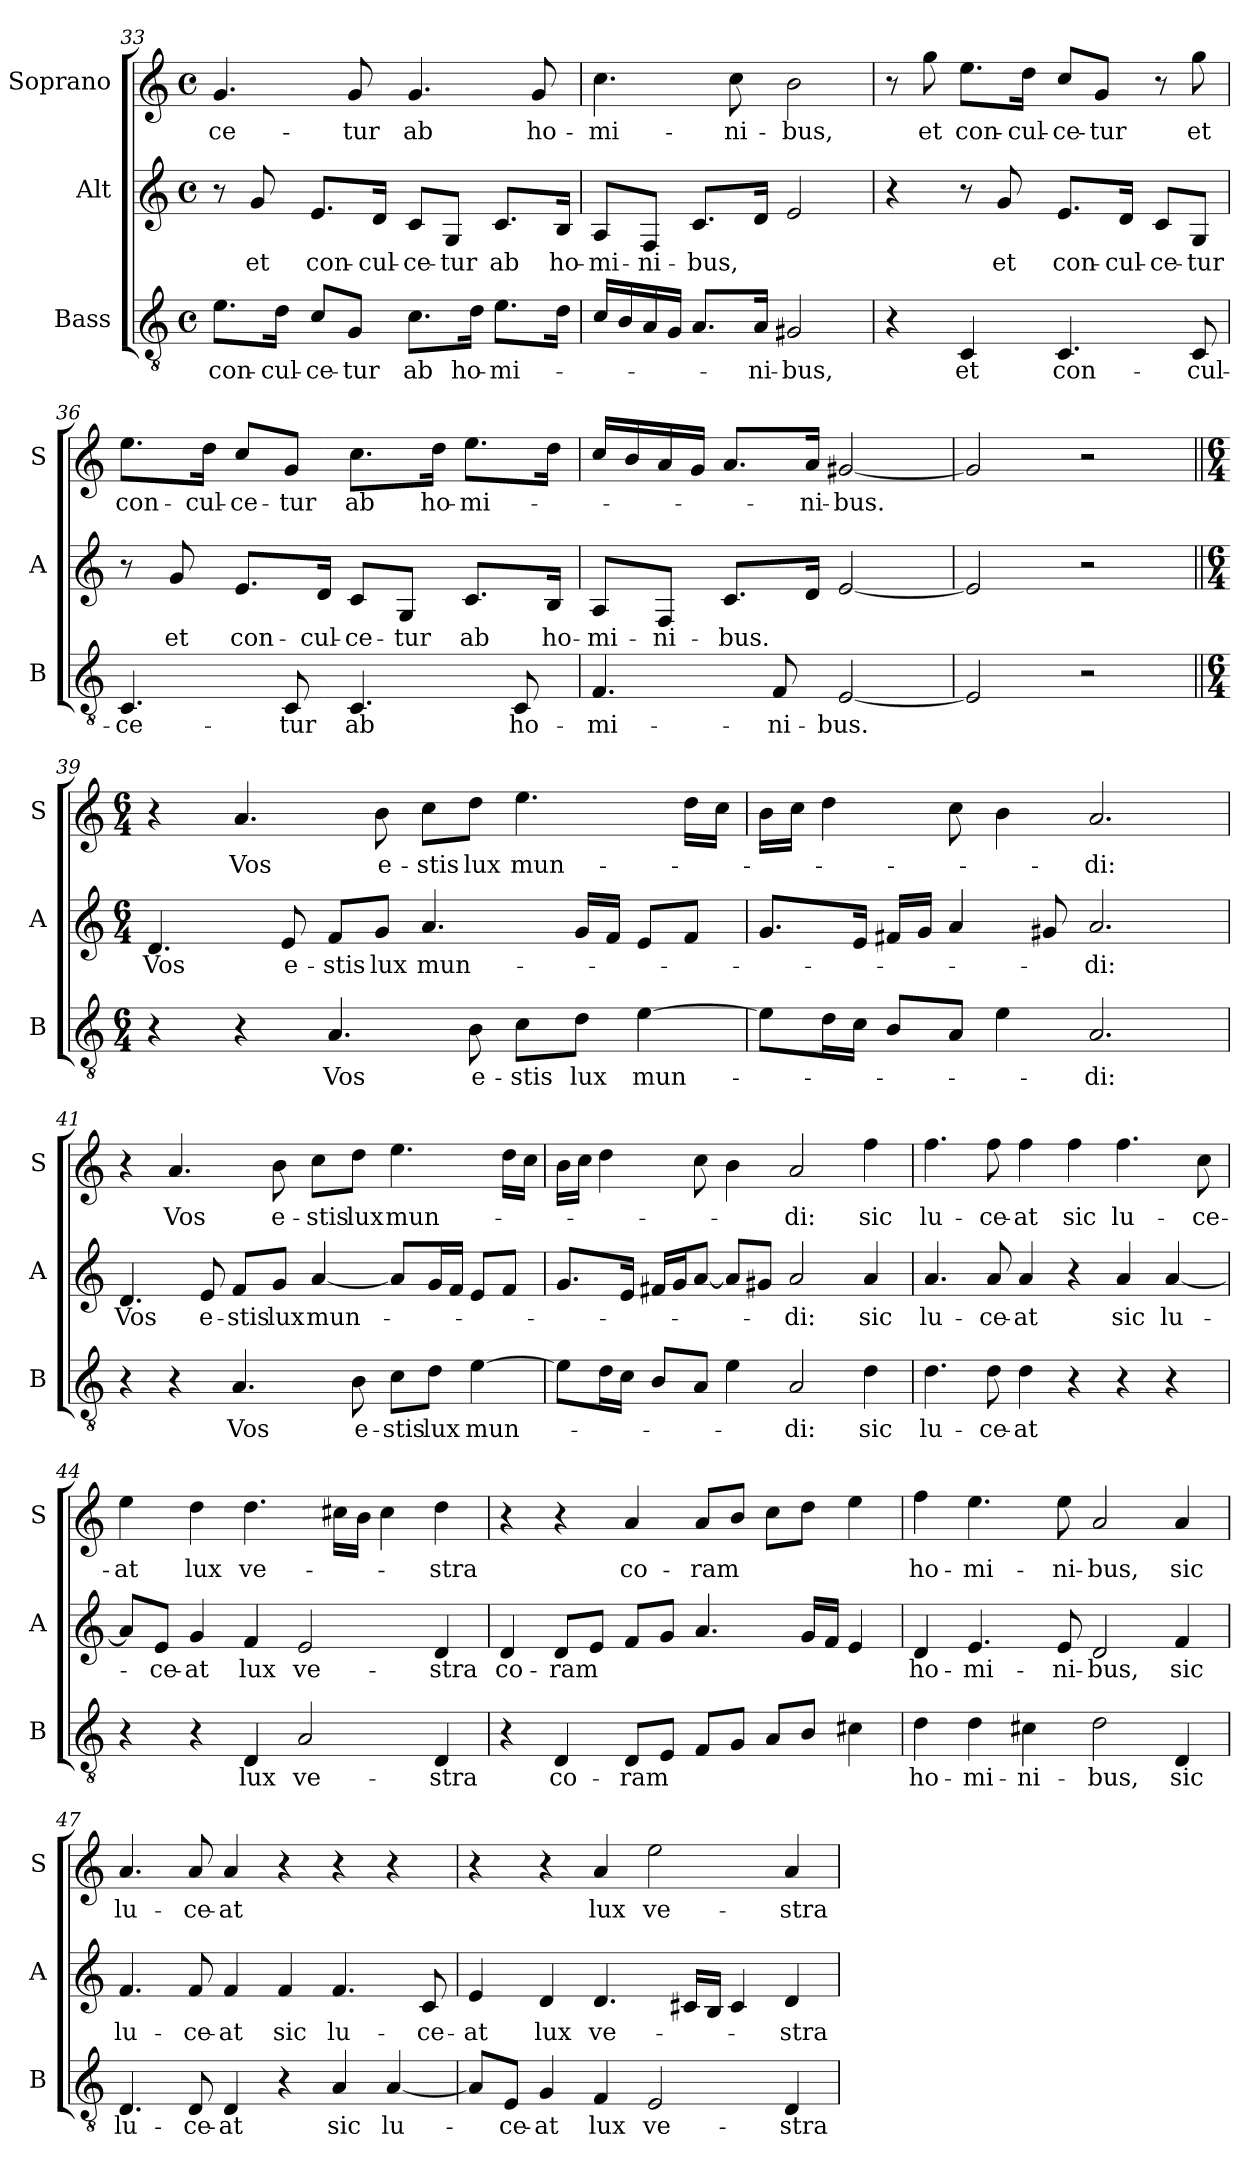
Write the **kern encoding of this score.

**kern	**text	**kern	**text	**kern	**text
*part3	*part3	*part2	*part2	*part1	*part1
*staff3	*staff3	*staff2	*staff2	*staff1	*staff1
*I"Bass	*	*I"Alt	*	*I"Soprano	*
*I'B	*	*I'A	*	*I'S	*
*clefGv2	*	*clefG2	*	*clefG2	*
*k[]	*	*k[]	*	*k[]	*
*C:	*	*C:	*	*C:	*
*M4/4	*	*M4/4	*	*M4/4	*
*met(c)	*	*met(c)	*	*met(c)	*
=33	=33	=33	=33	=33	=33
!	!LO:LY:b	!	!	!	!LO:LY:b
8.e\L	con-	8r	.	4.g/	-ce-
!	!	!	!LO:LY:b	!	!
.	.	8g/	et	.	.
!	!LO:LY:b	!	!	!	!
16d\Jk	-cul-	.	.	.	.
!	!LO:LY:b	!	!LO:LY:b	!	!
8c/L	-ce-	8.e/L	con-	.	.
!	!LO:LY:b	!	!	!	!LO:LY:b
8G/J	-tur	.	.	8g/	-tur
!	!	!	!LO:LY:b	!	!
.	.	16d/Jk	-cul-	.	.
!	!LO:LY:b	!	!LO:LY:b	!	!LO:LY:b
8.c\L	ab	8c/L	-ce-	4.g/	ab
!	!	!	!LO:LY:b	!	!
.	.	8G/J	-tur	.	.
!	!LO:LY:b	!	!	!	!
16d\Jk	ho-	.	.	.	.
!	!LO:LY:b	!	!LO:LY:b	!	!
8.e\L	-mi-	8.c/L	ab	.	.
!	!	!	!	!	!LO:LY:b
.	.	.	.	8g/	ho-
!	!	!	!LO:LY:b	!	!
16d\Jk	.	16B/Jk	ho-	.	.
!!LO:LB:g=z
=34	=34	=34	=34	=34	=34
!	!	!	!LO:LY:b	!	!LO:LY:b
16c/LL	.	8A/L	-mi-	4.cc\	-mi-
16B/	.	.	.	.	.
!	!	!	!LO:LY:b	!	!
16A/	.	8F/J	-ni-	.	.
16G/JJ	.	.	.	.	.
!	!	!	!LO:LY:b	!	!
8.A/L	.	8.c/L	-bus,	.	.
!	!	!	!	!	!LO:LY:b
.	.	.	.	8cc\	-ni-
!	!LO:LY:b	!	!	!	!
16A/Jk	-ni-	16d/Jk	.	.	.
!	!LO:LY:b	!	!	!	!LO:LY:b
2G#X/	-bus,	2e/	.	2b\	-bus,
=35	=35	=35	=35	=35	=35
4r	.	4r	.	8r	.
!	!	!	!	!	!LO:LY:b
.	.	.	.	8gg\	et
!	!LO:LY:b	!	!	!	!LO:LY:b
4C/	et	8r	.	8.ee\L	con-
!	!	!	!LO:LY:b	!	!
.	.	8g/	et	.	.
!	!	!	!	!	!LO:LY:b
.	.	.	.	16dd\Jk	-cul-
!	!LO:LY:b	!	!LO:LY:b	!	!LO:LY:b
4.C/	con-	8.e/L	con-	8cc/L	-ce-
!	!	!	!	!	!LO:LY:b
.	.	.	.	8g/J	-tur
!	!	!	!LO:LY:b	!	!
.	.	16d/Jk	-cul-	.	.
!	!	!	!LO:LY:b	!	!
.	.	8c/L	-ce-	8r	.
!	!LO:LY:b	!	!LO:LY:b	!	!LO:LY:b
8C/	-cul-	8G/J	-tur	8gg\	et
=36	=36	=36	=36	=36	=36
!	!LO:LY:b	!	!	!	!LO:LY:b
4.C/	-ce-	8r	.	8.ee\L	con-
!	!	!	!LO:LY:b	!	!
.	.	8g/	et	.	.
!	!	!	!	!	!LO:LY:b
.	.	.	.	16dd\Jk	-cul-
!	!	!	!LO:LY:b	!	!LO:LY:b
.	.	8.e/L	con-	8cc/L	-ce-
!	!LO:LY:b	!	!	!	!LO:LY:b
8C/	-tur	.	.	8g/J	-tur
!	!	!	!LO:LY:b	!	!
.	.	16d/Jk	-cul-	.	.
!	!LO:LY:b	!	!LO:LY:b	!	!LO:LY:b
4.C/	ab	8c/L	-ce-	8.cc\L	ab
!	!	!	!LO:LY:b	!	!
.	.	8G/J	-tur	.	.
!	!	!	!	!	!LO:LY:b
.	.	.	.	16dd\Jk	ho-
!	!	!	!LO:LY:b	!	!LO:LY:b
.	.	8.c/L	ab	8.ee\L	-mi-
!	!LO:LY:b	!	!	!	!
8C/	ho-	.	.	.	.
!	!	!	!LO:LY:b	!	!
.	.	16B/Jk	ho-	16dd\Jk	.
=37	=37	=37	=37	=37	=37
!	!LO:LY:b	!	!LO:LY:b	!	!
4.F/	-mi-	8A/L	-mi-	16cc/LL	.
.	.	.	.	16b/	.
!	!	!	!LO:LY:b	!	!
.	.	8F/J	-ni-	16a/	.
.	.	.	.	16g/JJ	.
!	!	!	!LO:LY:b	!	!
.	.	8.c/L	-bus.	8.a/L	.
!	!LO:LY:b	!	!	!	!
8F/	-ni-	.	.	.	.
!	!	!	!	!	!LO:LY:b
.	.	16d/Jk	.	16a/Jk	-ni-
!	!LO:LY:b	!	!	!	!LO:LY:b
[2E/	-bus.	[2e/	.	[2g#X/	-bus.
!!LO:PB:g=z
=38	=38	=38	=38	=38	=38
2E/]	.	2e/]	.	2g#/]	.
2r	.	2r	.	2r	.
=39||	=39||	=39||	=39||	=39||	=39||
*M6/4	*	*M6/4	*	*M6/4	*
!	!	!	!LO:LY:b	!	!
*	*	*	*	*^	*
4r	.	4.d/	Vos	4r	32ryy	.
.	.	.	.	.	1ryy	.
!	!	!	!	!	!	!LO:LY:b
4r	.	.	.	4.a/	.	Vos
!	!	!	!LO:LY:b	!	!	!
.	.	8e/	e-	.	.	.
!	!LO:LY:b	!	!LO:LY:b	!	!	!
4.A/	Vos	8f/L	-stis	.	.	.
!	!	!	!LO:LY:b	!	!	!LO:LY:b
.	.	8g/J	lux	8b\	.	e-
!	!	!	!LO:LY:b	!	!	!LO:LY:b
.	.	4.a/	mun-	8cc\L	.	-stis
!	!LO:LY:b	!	!	!	!	!LO:LY:b
8B\	e-	.	.	8dd\J	.	lux
!	!LO:LY:b	!	!	!	!	!LO:LY:b
8c\L	-stis	.	.	4.ee\	.	mun-
.	.	.	.	.	4...ryy	.
!	!LO:LY:b	!	!	!	!	!
8d\J	lux	16g/LL	.	.	.	.
.	.	16f/JJ	.	.	.	.
!	!LO:LY:b	!	!	!	!	!
[4e\	mun-	8e/L	.	.	.	.
.	.	8f/J	.	16dd\LL	.	.
.	.	.	.	16cc\JJ	.	.
*	*	*	*	*v	*v	*
=40	=40	=40	=40	=40	=40
8e\L]	.	8.g/L	.	16b\LL	.
.	.	.	.	16cc\JJ	.
16d\L	.	.	.	4dd\	.
16c\JJ	.	16e/Jk	.	.	.
8B/L	.	16f#X/LL	.	.	.
.	.	16g/JJ	.	.	.
8A/J	.	4a/	.	8cc\	.
4e\	.	.	.	4b\	.
.	.	8g#X/	.	.	.
!	!LO:LY:b	!	!LO:LY:b	!	!LO:LY:b
2.A/	-di:	2.a/	-di:	2.a/	-di:
!!LO:LB:g=z
=41	=41	=41	=41	=41	=41
!	!	!	!LO:LY:b	!	!
4r	.	4.d/	Vos	4r	.
!	!	!	!	!	!LO:LY:b
4r	.	.	.	4.a/	Vos
!	!	!	!LO:LY:b	!	!
.	.	8e/	e-	.	.
!	!LO:LY:b	!	!LO:LY:b	!	!
4.A/	Vos	8f/L	-stis	.	.
!	!	!	!LO:LY:b	!	!LO:LY:b
.	.	8g/J	lux	8b\	e-
!	!	!	!LO:LY:b	!	!LO:LY:b
.	.	[4a/	mun-	8cc\L	-stis
!	!LO:LY:b	!	!	!	!LO:LY:b
8B\	e-	.	.	8dd\J	lux
!	!LO:LY:b	!	!	!	!LO:LY:b
8c\L	-stis	8a/L]	.	4.ee\	mun-
!	!LO:LY:b	!	!	!	!
8d\J	lux	16g/L	.	.	.
.	.	16f/JJ	.	.	.
!	!LO:LY:b	!	!	!	!
[4e\	mun-	8e/L	.	.	.
.	.	8f/J	.	16dd\LL	.
.	.	.	.	16cc\JJ	.
=42	=42	=42	=42	=42	=42
8e\L]	.	8.g/L	.	16b\LL	.
.	.	.	.	16cc\JJ	.
16d\L	.	.	.	4dd\	.
16c\JJ	.	16e/Jk	.	.	.
8B/L	.	16f#X/LL	.	.	.
.	.	16g/J	.	.	.
8A/J	.	[8a/J	.	8cc\	.
4e\	.	8a/L]	.	4b\	.
.	.	8g#X/J	.	.	.
!	!LO:LY:b	!	!LO:LY:b	!	!LO:LY:b
2A/	-di:	2a/	-di:	2a/	-di:
!	!LO:LY:b	!	!LO:LY:b	!	!LO:LY:b
4d\	sic	4a/	sic	4ff\	sic
=43	=43	=43	=43	=43	=43
!	!LO:LY:b	!	!LO:LY:b	!	!LO:LY:b
4.d\	lu-	4.a/	lu-	4.ff\	lu-
!	!LO:LY:b	!	!LO:LY:b	!	!LO:LY:b
8d\	-ce-	8a/	-ce-	8ff\	-ce-
!	!LO:LY:b	!	!LO:LY:b	!	!LO:LY:b
4d\	-at	4a/	-at	4ff\	-at
!	!	!	!	!	!LO:LY:b
4r	.	4r	.	4ff\	sic
!	!	!	!LO:LY:b	!	!LO:LY:b
4r	.	4a/	sic	4.ff\	lu-
!	!	!	!LO:LY:b	!	!
4r	.	[4a/	lu-	.	.
!	!	!	!	!	!LO:LY:b
.	.	.	.	8cc\	-ce-
!!LO:LB:g=z
=44	=44	=44	=44	=44	=44
!	!	!	!	!	!LO:LY:b
4r	.	8a/L]	.	4ee\	-at
!	!	!	!LO:LY:b	!	!
.	.	8e/J	-ce-	.	.
!	!	!	!LO:LY:b	!	!LO:LY:b
4r	.	4g/	-at	4dd\	lux
!	!LO:LY:b	!	!LO:LY:b	!	!LO:LY:b
4D/	lux	4f/	lux	4.dd\	ve-
!	!LO:LY:b	!	!LO:LY:b	!	!
2A/	ve-	2e/	ve-	.	.
.	.	.	.	16cc#X\LL	.
.	.	.	.	16b\JJ	.
.	.	.	.	4cc#\	.
!	!LO:LY:b	!	!LO:LY:b	!	!LO:LY:b
4D/	-stra	4d/	-stra	4dd\	-stra
=45	=45	=45	=45	=45	=45
!	!	!	!LO:LY:b	!	!
4r	.	4d/	co-	4r	.
!	!LO:LY:b	!	!LO:LY:b	!	!
4D/	co-	8d/L	-ram	4r	.
.	.	8e/J	.	.	.
!	!LO:LY:b	!	!	!	!LO:LY:b
8D/L	-ram	8f/L	.	4a/	co-
8E/J	.	8g/J	.	.	.
!	!	!	!	!	!LO:LY:b
8F/L	.	4.a/	.	8a/L	-ram
8G/J	.	.	.	8b/J	.
8A/L	.	.	.	8cc\L	.
8B/J	.	16g/LL	.	8dd\J	.
.	.	16f/JJ	.	.	.
4c#X\	.	4e/	.	4ee\	.
=46	=46	=46	=46	=46	=46
!	!LO:LY:b	!	!LO:LY:b	!	!LO:LY:b
4d\	ho-	4d/	ho-	4ff\	ho-
!	!LO:LY:b	!	!LO:LY:b	!	!LO:LY:b
4d\	-mi-	4.e/	-mi-	4.ee\	-mi-
!	!LO:LY:b	!	!	!	!
4c#X\	-ni-	.	.	.	.
!	!	!	!LO:LY:b	!	!LO:LY:b
.	.	8e/	-ni-	8ee\	-ni-
!	!LO:LY:b	!	!LO:LY:b	!	!LO:LY:b
2d\	-bus,	2d/	-bus,	2a/	-bus,
!	!LO:LY:b	!	!LO:LY:b	!	!LO:LY:b
4D/	sic	4f/	sic	4a/	sic
!!LO:PB:g=z
=47	=47	=47	=47	=47	=47
!	!LO:LY:b	!	!LO:LY:b	!	!LO:LY:b
4.D/	lu-	4.f/	lu-	4.a/	lu-
!	!LO:LY:b	!	!LO:LY:b	!	!LO:LY:b
8D/	-ce-	8f/	-ce-	8a/	-ce-
!	!LO:LY:b	!	!LO:LY:b	!	!LO:LY:b
4D/	-at	4f/	-at	4a/	-at
!	!	!	!LO:LY:b	!	!
4r	.	4f/	sic	4r	.
!	!LO:LY:b	!	!LO:LY:b	!	!
4A/	sic	4.f/	lu-	4r	.
!	!LO:LY:b	!	!	!	!
[4A/	lu-	.	.	4r	.
!	!	!	!LO:LY:b	!	!
.	.	8c/	-ce-	.	.
=48	=48	=48	=48	=48	=48
!	!	!	!LO:LY:b	!	!
8A/L]	.	4e/	-at	4r	.
!	!LO:LY:b	!	!	!	!
8E/J	-ce-	.	.	.	.
!	!LO:LY:b	!	!LO:LY:b	!	!
4G/	-at	4d/	lux	4r	.
!	!LO:LY:b	!	!LO:LY:b	!	!LO:LY:b
4F/	lux	4.d/	ve-	4a/	lux
!	!LO:LY:b	!	!	!	!LO:LY:b
2E/	ve-	.	.	2ee\	ve-
.	.	16c#X/LL	.	.	.
.	.	16B/JJ	.	.	.
.	.	4c#/	.	.	.
!	!LO:LY:b	!	!LO:LY:b	!	!LO:LY:b
4D/	-stra	4d/	-stra	4a/	-stra
=	=	=	=	=	=
*-	*-	*-	*-	*-	*-
